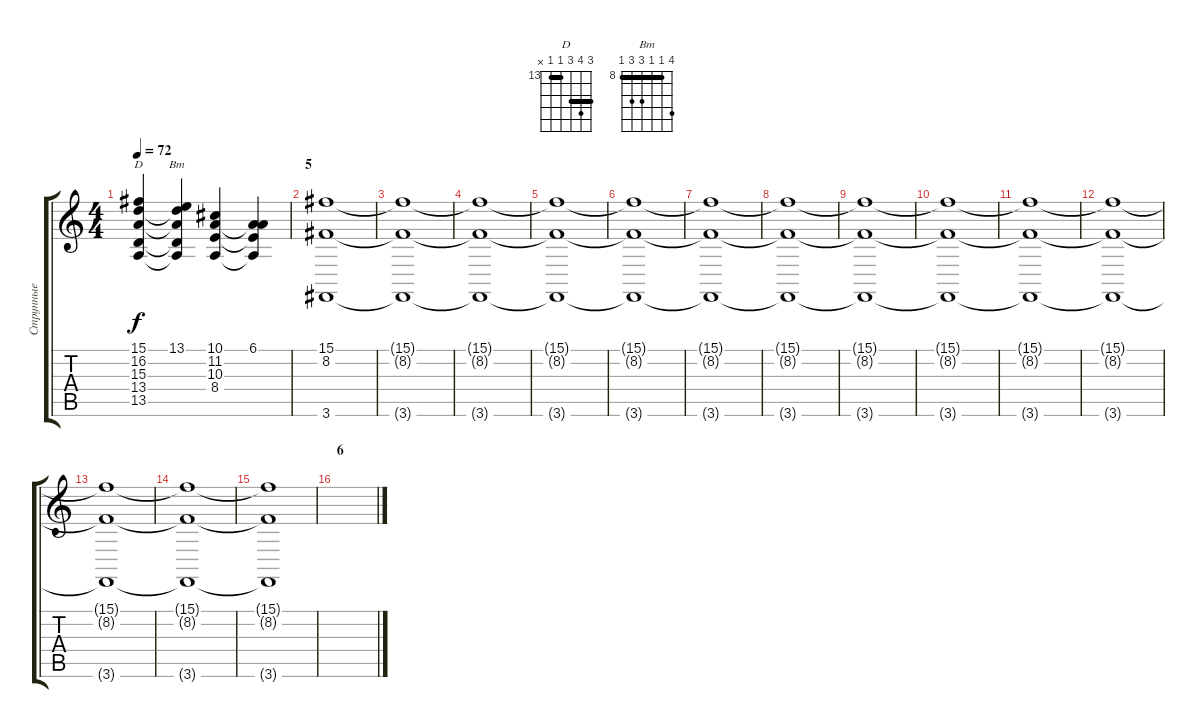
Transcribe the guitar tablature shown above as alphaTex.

\track ("Струнные" "Струнные") {instrument synthstrings1}
\staff {score tabs}
\tuning (Eb4 Bb3 Gb3 Db3 Ab2 Eb2) {hide}
\chord ("D" 15 16 15 13 13 x) {firstfret 13 barre (13 15)}
\chord ("Bm" 11 8 8 10 10 8) {firstfret 8 barre 8}
\ts (4 4)
\tempo 72
\clef g2
\ks c
(15.1 16.2 15.3 13.4 13.5).4{ch "D" dy f} (13.1 16.2{t} 15.3{t} 13.4{t} 13.5{t}).4{ch "Bm"} (10.1 11.2 10.3 8.4).4 (6.1 11.2{t} 10.3{t} 8.4{t}).4 |
\section ("" "5")
(15.1 8.2 3.6).1{volume 6 instrument stringensemble1} |
(15.1{t} 8.2{t} 3.6{t}).1 |
(15.1{t} 8.2{t} 3.6{t}).1 |
(15.1{t} 8.2{t} 3.6{t}).1 |
(15.1{t} 8.2{t} 3.6{t}).1 |
(15.1{t} 8.2{t} 3.6{t}).1 |
(15.1{t} 8.2{t} 3.6{t}).1 |
(15.1{t} 8.2{t} 3.6{t}).1 |
(15.1{t} 8.2{t} 3.6{t}).1 |
(15.1{t} 8.2{t} 3.6{t}).1 |
(15.1{t} 8.2{t} 3.6{t}).1 |
(15.1{t} 8.2{t} 3.6{t}).1 |
(15.1{t} 8.2{t} 3.6{t}).1 |
(15.1{t} 8.2{t} 3.6{t}).1 |
\section ("" "6")
